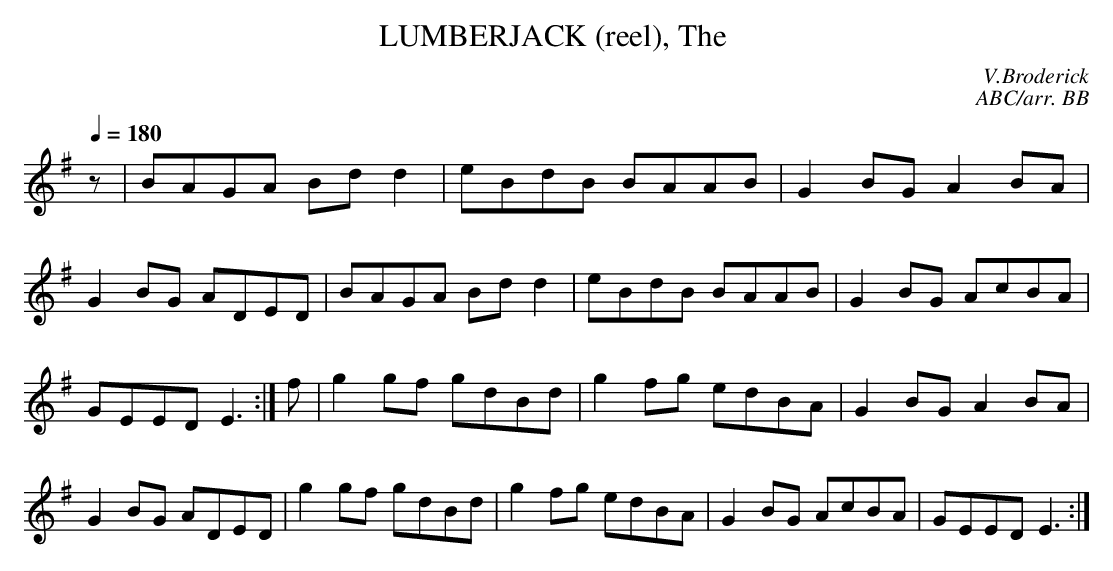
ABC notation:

X:1
T:LUMBERJACK (reel), The \
C:V.Broderick\
C:ABC/arr. BB\
M:4/4\
L:1/8\
Q:1/4=180\
K:Em\
z|BAGA Bdd2|eBdB BAAB|G2BG A2BA|G2BG ADED|\
BAGA Bdd2|eBdB BAAB|G2BG AcBA|GEED E3:|\
f|g2gf gdBd|g2fg edBA|G2BG A2BA|G2BG ADED|\
g2gf gdBd|g2fg edBA|G2BG AcBA|GEED E3:|\
\
\
